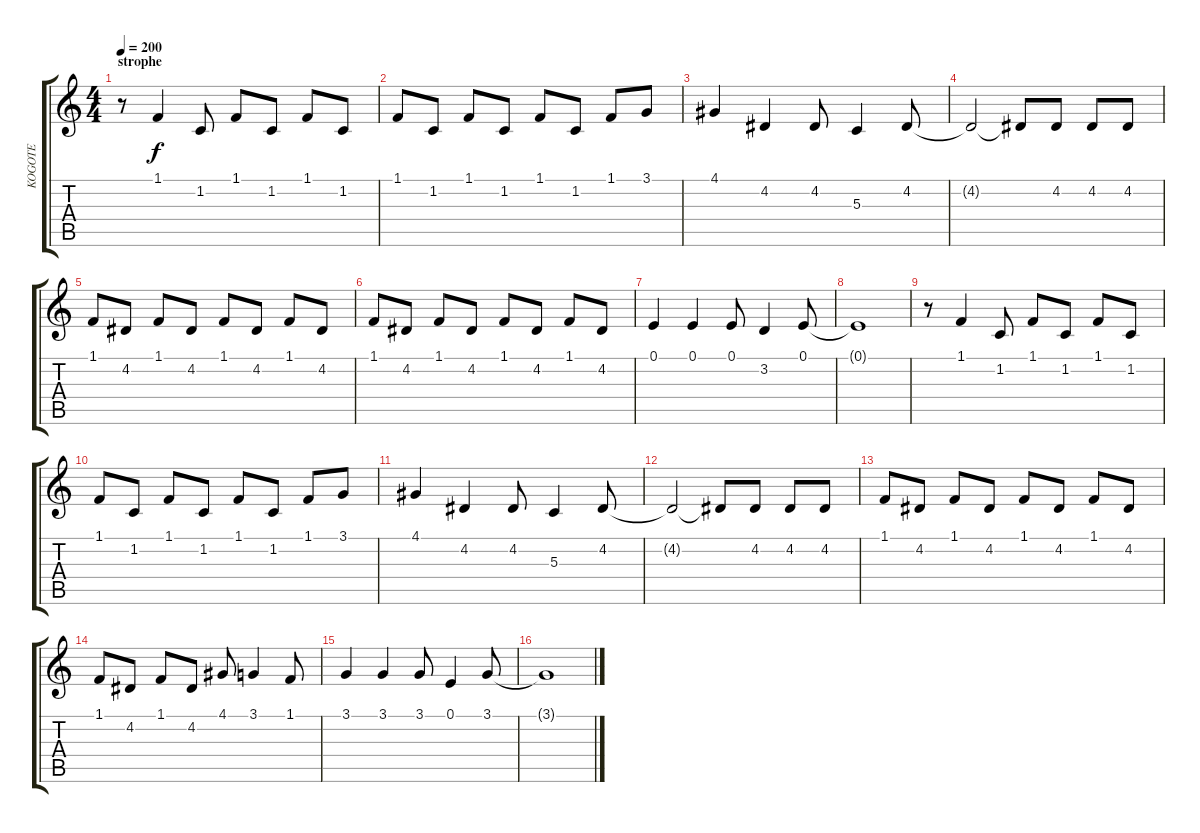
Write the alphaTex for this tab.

\track ("KOGOTE" "KOGOTE") {instrument brasssection}
\staff {score tabs}
\tuning (E4 B3 G3 D3 A2 E2) {hide}
\ts (4 4)
\section ("" "strophe")
\tempo 200
\clef g2
\ks c
r.8{dy f} 1.1.4 1.2.8 1.1.8 1.2.8 1.1.8 1.2.8 |
1.1.8 1.2.8 1.1.8 1.2.8 1.1.8 1.2.8 1.1.8 3.1.8 |
4.1.4 4.2.4 4.2.8 5.3.4 4.2.8 |
4.2{t}.2 4.2{t}.8 4.2.8 4.2.8 4.2.8 |
1.1.8 4.2.8 1.1.8 4.2.8 1.1.8 4.2.8 1.1.8 4.2.8 |
1.1.8 4.2.8 1.1.8 4.2.8 1.1.8 4.2.8 1.1.8 4.2.8 |
0.1.4 0.1.4 0.1.8 3.2.4 0.1.8 |
0.1{t}.1 |
r.8 1.1.4 1.2.8 1.1.8 1.2.8 1.1.8 1.2.8 |
1.1.8 1.2.8 1.1.8 1.2.8 1.1.8 1.2.8 1.1.8 3.1.8 |
4.1.4 4.2.4 4.2.8 5.3.4 4.2.8 |
4.2{t}.2 4.2{t}.8 4.2.8 4.2.8 4.2.8 |
1.1.8 4.2.8 1.1.8 4.2.8 1.1.8 4.2.8 1.1.8 4.2.8 |
1.1.8 4.2.8 1.1.8 4.2.8 4.1.8 3.1.4 1.1.8 |
3.1.4 3.1.4 3.1.8 0.1.4 3.1.8 |
3.1{t}.1
